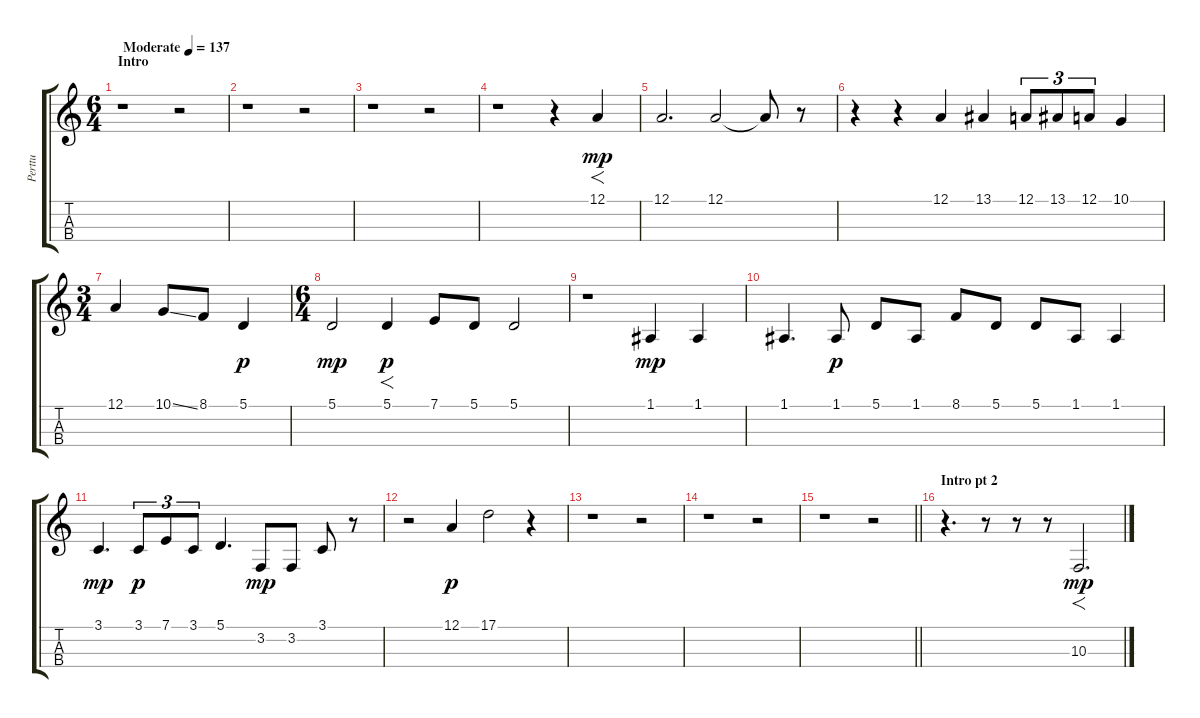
\track ("Perttu" "Perttu") {instrument cello}
\staff {score tabs}
\tuning (A3 D3 G2 C2) {hide}
\ts (6 4)
\section ("" "Intro")
\tempo (137 "Moderate")
\clef g2
\ks c
r.1{dy mp instrument cello} r.2 |
r.1 r.2 |
r.1 r.2 |
r.1 r.4 12.1.4{f} |
12.1.2{d} 12.1.2 12.1{t}.8 r.8 |
r.4 r.4 12.1.4 13.1.4 12.1.8{tu (3 2)} 13.1.8{tu (3 2)} 12.1.8{tu (3 2)} 10.1.4 |
\ts (3 4)
12.1.4 10.1{ss}.8 8.1.8 5.1.4{dy p} |
\ts (6 4)
5.1.2{dy mp} 5.1.4{f dy p} 7.1.8 5.1.8 5.1.2 |
r.1 1.1.4{dy mp} 1.1.4 |
1.1.4{d} 1.1.8{dy p} 5.1.8 1.1.8 8.1.8 5.1.8 5.1.8 1.1.8 1.1.4 |
3.1.4{d dy mp} 3.1.8{tu (3 2) dy p} 7.1.8{tu (3 2)} 3.1.8{tu (3 2)} 5.1.4{d} 3.2.8{dy mp} 3.2.8 3.1.8 r.8 |
r.2 12.1.4{dy p} 17.1.2 r.4 |
r.1 r.2 |
r.1 r.2 |
\barLineRight lightlight
r.1 r.2 |
\section ("" "Intro pt 2")
r.4{d} r.8 r.8 r.8 10.3.2{f d dy mp}
